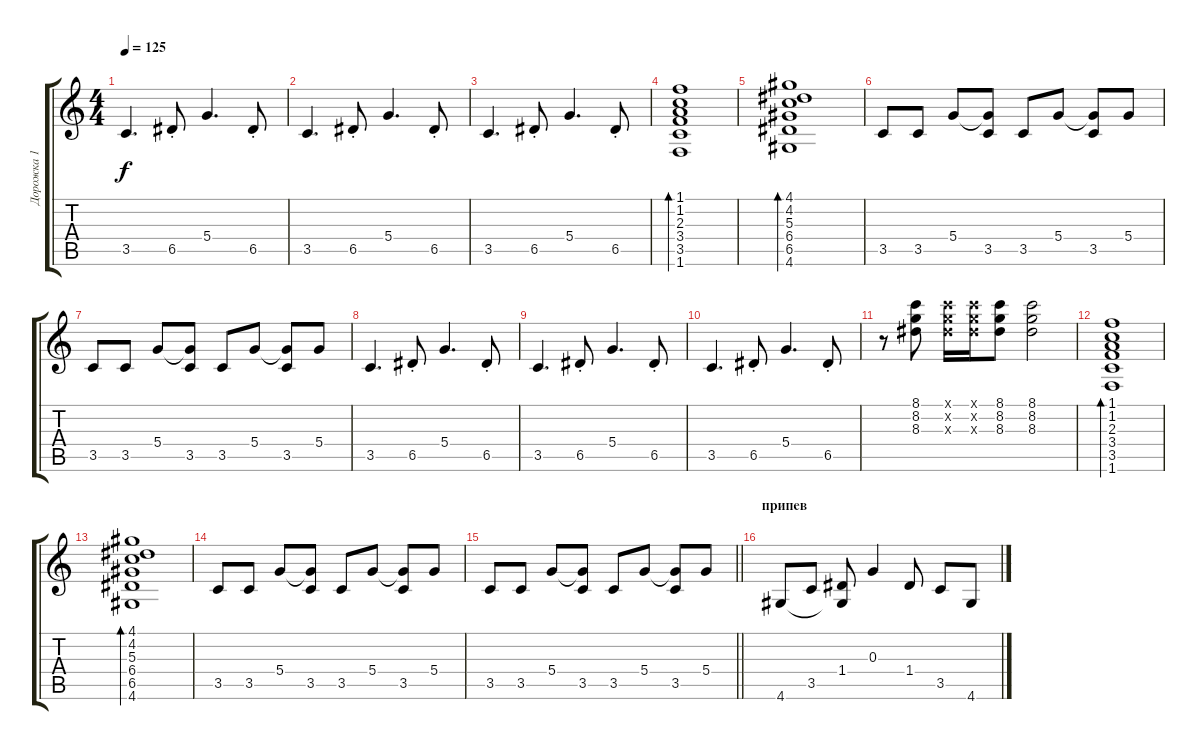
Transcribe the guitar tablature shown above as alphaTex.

\track ("Дорожка 1" "Дорожка 1") {instrument electricguitarmuted}
\staff {score tabs}
\tuning (E4 B3 G3 D3 A2 E2) {hide}
\ts (4 4)
\tempo 125
\clef g2
\ks c
3.5.4{d dy f} 6.5{st}.8 5.4.4{d} 6.5{st}.8 |
3.5.4{d} 6.5{st}.8 5.4.4{d} 6.5{st}.8 |
3.5.4{d} 6.5{st}.8 5.4.4{d} 6.5{st}.8 |
(1.1 1.2 2.3 3.4 3.5 1.6).1{bd 120 instrument electricguitarmuted} |
(4.1 4.2 5.3 6.4 6.5 4.6).1{bd 120} |
3.5.8{volume 10} 3.5.8 5.4.8 (5.4{t} 3.5).8 3.5.8 5.4.8 (5.4{t} 3.5).8 5.4.8 |
3.5.8 3.5.8 5.4.8 (5.4{t} 3.5).8 3.5.8 5.4.8 (5.4{t} 3.5).8 5.4.8 |
3.5.4{d volume 10} 6.5{st}.8 5.4.4{d} 6.5{st}.8 |
3.5.4{d} 6.5{st}.8 5.4.4{d} 6.5{st}.8 |
3.5.4{d} 6.5{st}.8 5.4.4{d} 6.5{st}.8 |
r.8 (8.1 8.2 8.3).8 (8.1{x} 8.2{x} 8.3{x}).16 (8.1{x} 8.2{x} 8.3{x}).16 (8.1 8.2 8.3).8 (8.1 8.2 8.3).2 |
(1.1 1.2 2.3 3.4 3.5 1.6).1{bd 120 instrument electricguitarmuted} |
(4.1 4.2 5.3 6.4 6.5 4.6).1{bd 120} |
3.5.8{volume 10} 3.5.8 5.4.8 (5.4{t} 3.5).8 3.5.8 5.4.8 (5.4{t} 3.5).8 5.4.8 |
\barLineRight lightlight
3.5.8{volume 10} 3.5.8 5.4.8 (5.4{t} 3.5).8 3.5.8 5.4.8 (5.4{t} 3.5).8 5.4.8 |
\section ("" "припев")
4.6.8{volume 13} 3.5.8 (1.4 4.6{t}).8 0.3.4 1.4.8 3.5.8 4.6.8
